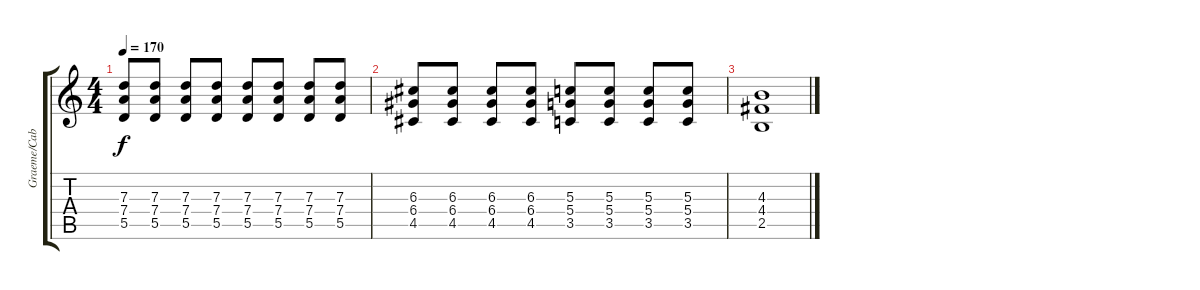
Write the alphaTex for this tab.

\track ("Graeme/Cabble Guitar" "Graeme/Cab") {instrument overdrivenguitar}
\staff {score tabs}
\tuning (E4 B3 G3 D3 A2 E2) {hide}
\ts (4 4)
\tempo 170
\clef g2
\ks c
(7.3 7.4 5.5).8{dy f} (7.3 7.4 5.5).8 (7.3 7.4 5.5).8 (7.3 7.4 5.5).8 (7.3 7.4 5.5).8 (7.3 7.4 5.5).8 (7.3 7.4 5.5).8 (7.3 7.4 5.5).8 |
(6.3 6.4 4.5).8 (6.3 6.4 4.5).8 (6.3 6.4 4.5).8 (6.3 6.4 4.5).8 (5.3 5.4 3.5).8 (5.3 5.4 3.5).8 (5.3 5.4 3.5).8 (5.3 5.4 3.5).8 |
(4.3 4.4 2.5).1
